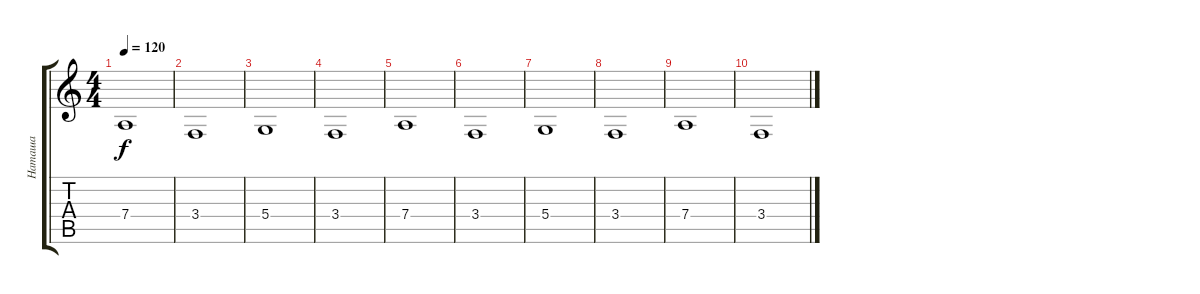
\track ("Наташа" "Наташа") {instrument synthstrings2}
\staff {score tabs}
\tuning (E4 B3 G3 D3 A2 E2) {hide}
\ts (4 4)
\tempo 120
\clef g2
\ks c
7.4.1{dy f} |
3.4.1 |
5.4.1 |
3.4.1 |
7.4.1 |
3.4.1 |
5.4.1 |
3.4.1 |
7.4.1 |
3.4.1
